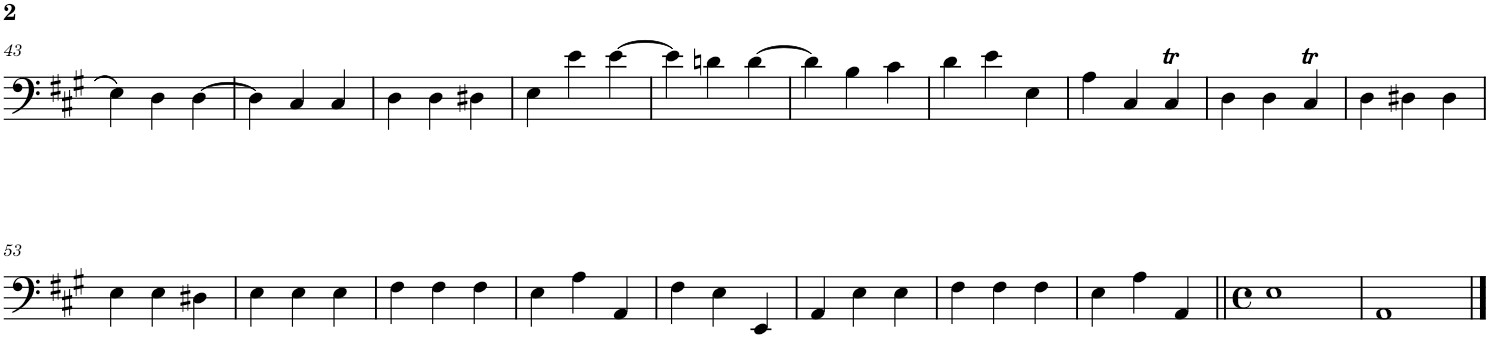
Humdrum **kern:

**kern
*part1
*staff1
*I"Voice
*I'V
!!LO:PB:g=z
*clefF4
*k[f#c#g#]
*M3/4
=43
4E\
4D\
[>4D\
=44
4D\]
4C#/
4C#/
=45
4D\
4D\
4D#X\
=46
4E\
4e\
[>4e\
=47
4e\]
4dn\
[>4d\
=48
4d\]
4B\
4c#\
=49
4d\
4e\
4E\
=50
4A\
4C#/
4C#t/
=51
4D\
4D\
4C#t/
=52
4D\
4D#X\
4D#\
!!LO:LB:g=z
=53
4E\
4E\
4D#X\
=54
4E\
4E\
4E\
=55
4F#\
4F#\
4F#\
=56
4E\
4A\
4AA/
=57
4F#\
4E\
4EE/
=58
4AA/
4E\
4E\
=59
4F#\
4F#\
4F#\
=60
4E\
4A\
4AA/
=61||
*M4/4
*met(c)
1E
=62
1AA
==
*-
